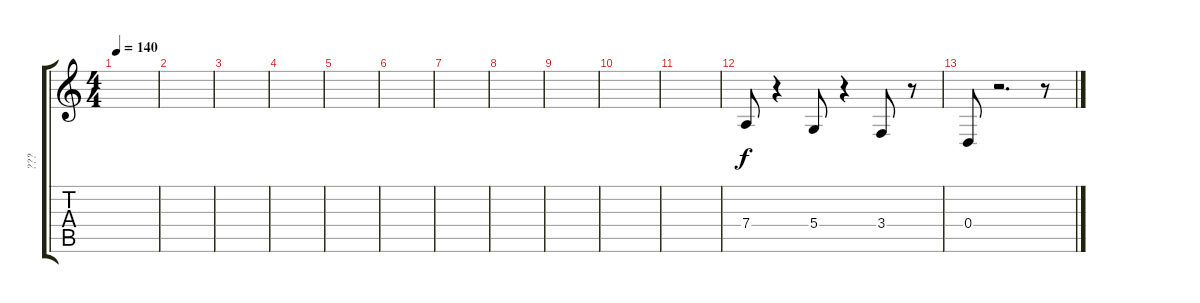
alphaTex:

\track ("???" "???") {instrument stringensemble1}
\staff {score tabs}
\tuning (E4 B3 G3 D3 A2 D2) {hide}
\ts (4 4)
\tempo 140
\clef g2
\ks c
|
|
|
|
|
|
|
|
|
|
|
7.4.8 r.4 5.4.8 r.4 3.4.8 r.8 |
0.4.8 r.2{d} r.8
